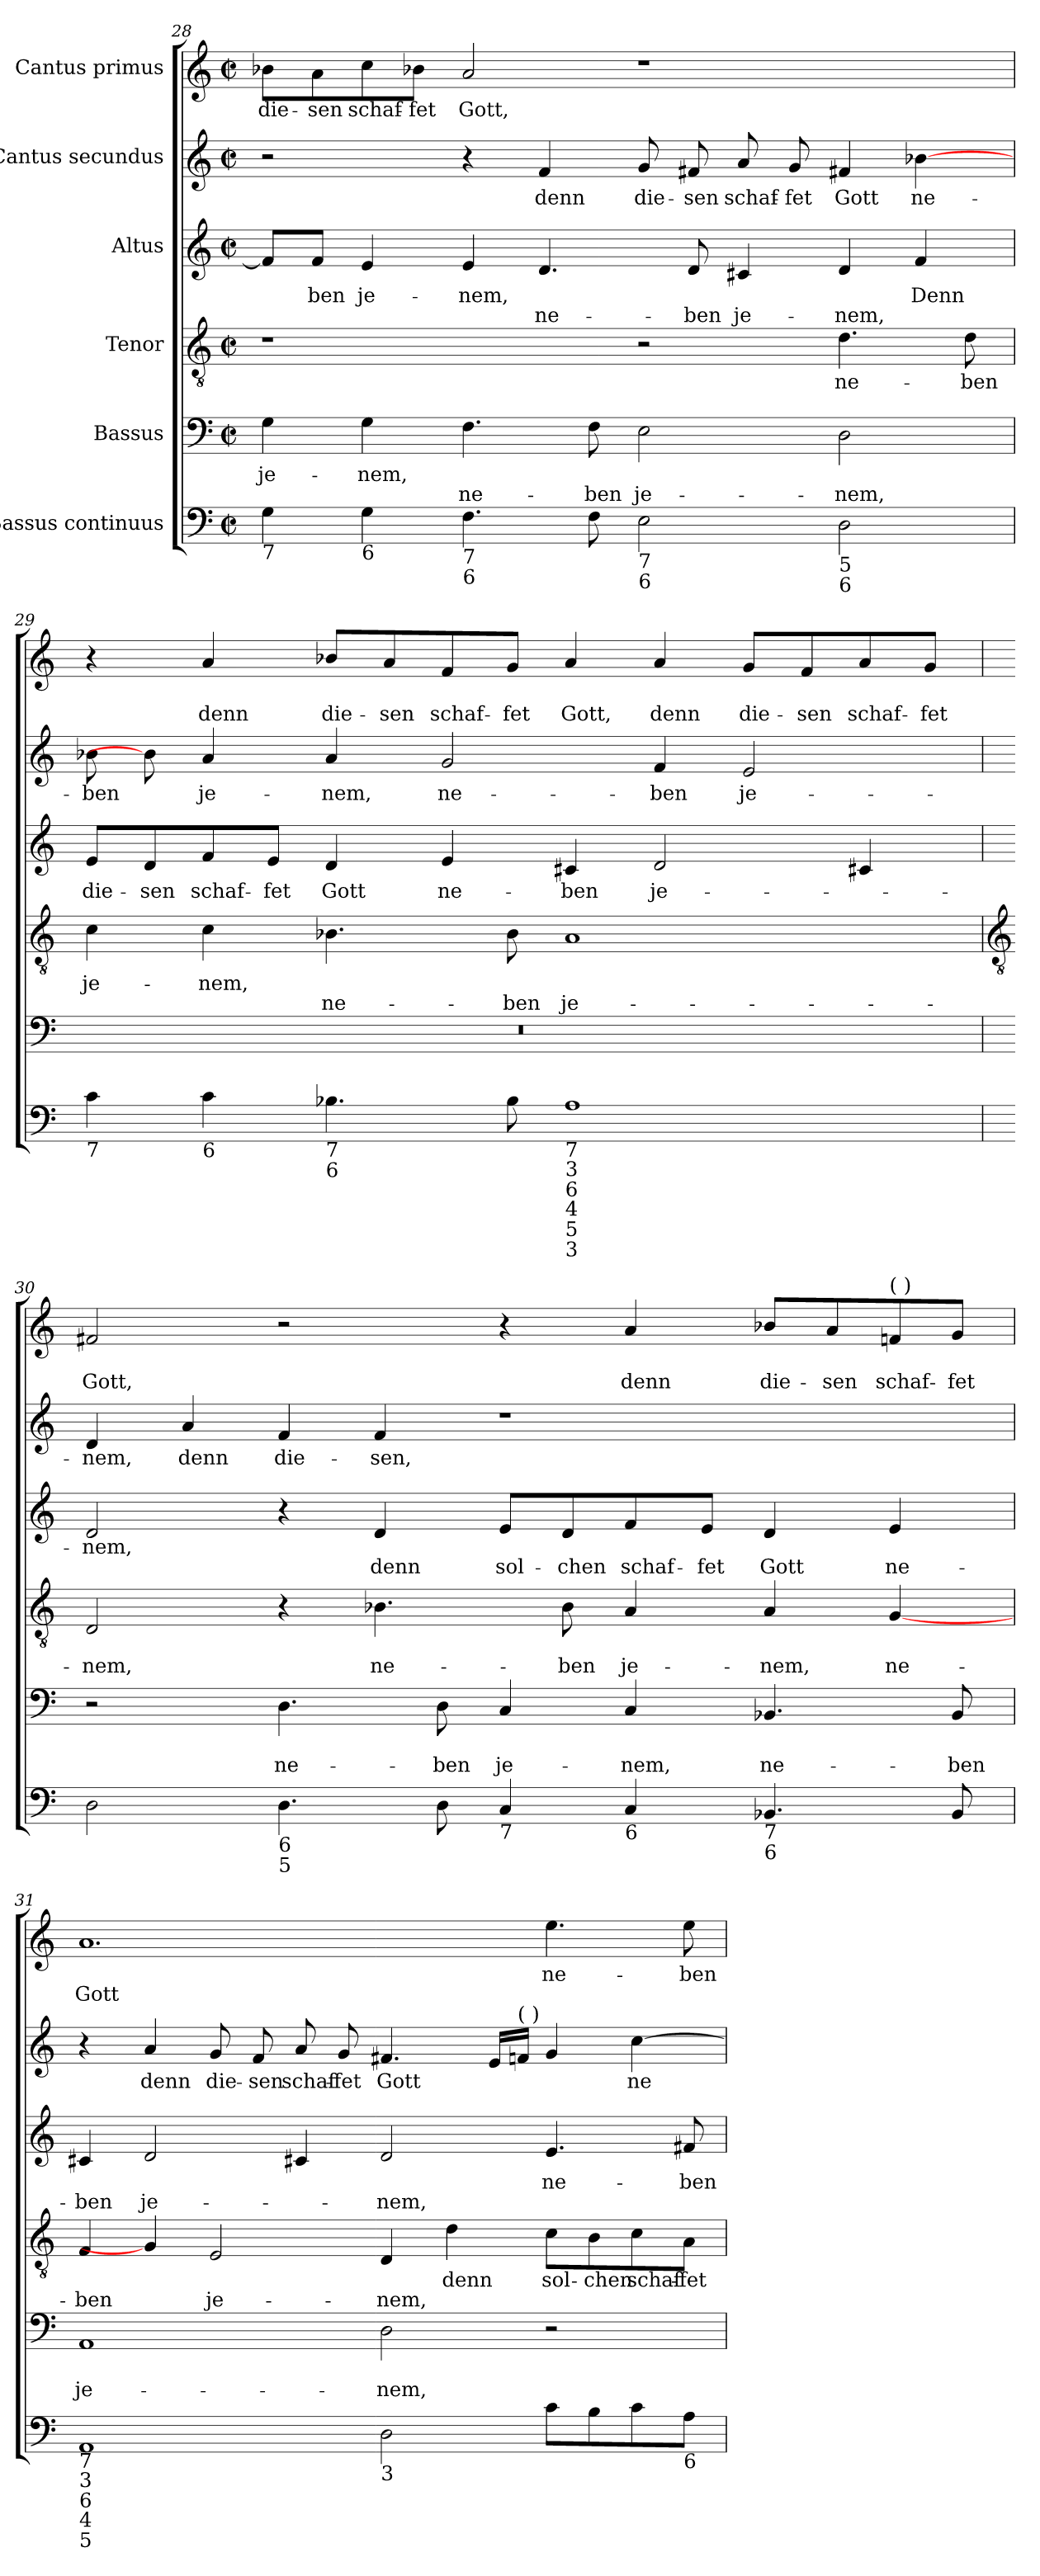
**kern	**kern	**text	**text	**kern	**text	**text	**kern	**text	**text	**kern	**text	**kern	**text	**text
*part6	*part5	*part5	*part5	*part4	*part4	*part4	*part3	*part3	*part3	*part2	*part2	*part1	*part1	*part1
*staff6	*staff5	*staff5	*staff5	*staff4	*staff4	*staff4	*staff3	*staff3	*staff3	*staff2	*staff2	*staff1	*staff1	*staff1
*I"Bassus continuus	*I"Bassus	*	*	*I"Tenor	*	*	*I"Altus	*	*	*I"Cantus secundus	*	*I"Cantus primus	*	*
!!LO:LB:g=z
*clefF4	*clefF4	*	*	*clefGv2	*	*	*clefG2	*	*	*clefG2	*	*clefG2	*	*
*k[]	*k[]	*	*	*k[]	*	*	*k[]	*	*	*k[]	*	*k[]	*	*
*C:	*C:	*	*	*C:	*	*	*C:	*	*	*C:	*	*C:	*	*
*M4/2	*M4/2	*	*	*M4/2	*	*	*M4/2	*	*	*M4/2	*	*M4/2	*	*
*met(c|)	*met(c|)	*	*	*met(c|)	*	*	*met(c|)	*	*	*met(c|)	*	*met(c|)	*	*
=28	=28	=28	=28	=28	=28	=28	=28	=28	=28	=28	=28	=28	=28	=28
!LO:TX:b:t=7	!	!	!	!	!	!	!	!	!	!	!	!	!	!
!	!	!LO:LY:b	!	!	!	!	!	!	!	!	!	!	!LO:LY:b	!
4G	4G	je-	.	1r	.	.	8f/L]	.	.	2r	.	8b-X\L	die-	.
!	!	!	!	!	!	!	!	!LO:LY:b	!	!	!	!	!LO:LY:b	!
.	.	.	.	.	.	.	8f/J	-ben	.	.	.	8a\	-sen	.
!LO:TX:b:t=6	!	!	!	!	!	!	!	!	!	!	!	!	!	!
!	!	!LO:LY:b	!	!	!	!	!	!LO:LY:b	!	!	!	!	!LO:LY:b	!
4G	4G	-nem,	.	.	.	.	4e	je-	.	.	.	8cc\	schaf-	.
!	!	!	!	!	!	!	!	!	!	!	!	!	!LO:LY:b	!
.	.	.	.	.	.	.	.	.	.	.	.	8b-X\J	-fet	.
!LO:TX:b:t=7	!	!	!	!	!	!	!	!	!	!	!	!	!	!
!LO:TX:b:t=6	!	!	!	!	!	!	!	!	!	!	!	!	!	!
!	!	!	!LO:LY:b	!	!	!	!	!LO:LY:b	!	!	!	!	!LO:LY:b	!
4.F	4.F	.	ne-	.	.	.	4e	-nem,	.	4r	.	2a	Gott,	.
!	!	!	!	!	!	!	!	!	!LO:LY:b	!	!LO:LY:b	!	!	!
.	.	.	.	.	.	.	4.d	.	ne-	4f	denn	.	.	.
!	!	!	!LO:LY:b	!	!	!	!	!	!	!	!	!	!	!
8F	8F	.	-ben	.	.	.	.	.	.	.	.	.	.	.
!LO:TX:b:t=7	!	!	!	!	!	!	!	!	!	!	!	!	!	!
!LO:TX:b:t=6	!	!	!	!	!	!	!	!	!	!	!	!	!	!
!	!	!	!LO:LY:b	!	!	!	!	!	!	!	!LO:LY:b	!	!	!
2E	2E	.	je-	2r	.	.	.	.	.	8g	die-	1r	.	.
!	!	!	!	!	!	!	!	!	!LO:LY:b	!	!LO:LY:b	!	!	!
.	.	.	.	.	.	.	8d	.	-ben	8f#X	-sen	.	.	.
!	!	!	!	!	!	!	!	!	!LO:LY:b	!	!LO:LY:b	!	!	!
.	.	.	.	.	.	.	4c#X	.	je-	8a	schaf-	.	.	.
!	!	!	!	!	!	!	!	!	!	!	!LO:LY:b	!	!	!
.	.	.	.	.	.	.	.	.	.	8g	-fet	.	.	.
!LO:TX:b:t=5	!	!	!	!	!	!	!	!	!	!	!	!	!	!
!LO:TX:b:t=6	!	!	!	!	!	!	!	!	!	!	!	!	!	!
!	!	!	!LO:LY:b	!	!LO:LY:b	!	!	!	!LO:LY:b	!	!LO:LY:b	!	!	!
2D	2D	.	-nem,	4.d	ne-	.	4d	.	-nem,	4f#X	Gott	.	.	.
!	!	!	!	!	!	!	!	!LO:LY:b	!	!	!LO:LY:b	!	!	!
.	.	.	.	.	.	.	4f	Denn	.	[4b-X	ne-	.	.	.
!	!	!	!	!	!LO:LY:b	!	!	!	!	!	!	!	!	!
.	.	.	.	8d	-ben	.	.	.	.	.	.	.	.	.
=29	=29	=29	=29	=29	=29	=29	=29	=29	=29	=29	=29	=29	=29	=29
!LO:TX:b:t=7	!	!	!	!	!	!	!	!	!	!	!	!	!	!
!	!	!	!	!	!LO:LY:b	!	!	!LO:LY:b	!	!	!LO:LY:b	!	!	!
4c	0r	.	.	4c	je-	.	8e/L	die-	.	8b-	-ben	4r	.	.
!	!	!	!	!	!	!	!	!LO:LY:b	!	!	!	!	!	!
.	.	.	.	.	.	.	8d/	-sen	.	8b-]	.	.	.	.
!LO:TX:b:t=6	!	!	!	!	!	!	!	!	!	!	!	!	!	!
!	!	!	!	!	!LO:LY:b	!	!	!LO:LY:b	!	!	!LO:LY:b	!	!	!LO:LY:b
4c	.	.	.	4c	-nem,	.	8f/	schaf-	.	4a	je-	4a	.	denn
!	!	!	!	!	!	!	!	!LO:LY:b	!	!	!	!	!	!
.	.	.	.	.	.	.	8e/J	-fet	.	.	.	.	.	.
!LO:TX:b:t=7	!	!	!	!	!	!	!	!	!	!	!	!	!	!
!LO:TX:b:t=6	!	!	!	!	!	!	!	!	!	!	!	!	!	!
!	!	!	!	!	!	!LO:LY:b	!	!LO:LY:b	!	!	!LO:LY:b	!	!	!LO:LY:b
4.B-X	.	.	.	4.B-X	.	ne-	4d	Gott	.	4a	-nem,	8b-X/L	.	die-
!	!	!	!	!	!	!	!	!	!	!	!	!	!	!LO:LY:b
.	.	.	.	.	.	.	.	.	.	.	.	8a/	.	-sen
!	!	!	!	!	!	!	!	!LO:LY:b	!	!	!LO:LY:b	!	!	!LO:LY:b
.	.	.	.	.	.	.	4e	ne-	.	2g	ne-	8f/	.	schaf-
!	!	!	!	!	!	!LO:LY:b	!	!	!	!	!	!	!	!LO:LY:b
8B-	.	.	.	8B-	.	-ben	.	.	.	.	.	8g/J	.	-fet
!LO:TX:b:t=7\n3	!	!	!	!	!	!	!	!	!	!	!	!	!	!
!LO:TX:b:t=6\n4	!	!	!	!	!	!	!	!	!	!	!	!	!	!
!LO:TX:b:t=5	!	!	!	!	!	!	!	!	!	!	!	!	!	!
!LO:TX:b:t=3	!	!	!	!	!	!	!	!	!	!	!	!	!	!
!	!	!	!	!	!	!LO:LY:b	!	!LO:LY:b	!	!	!	!	!	!LO:LY:b
1A	.	.	.	1A	.	je-	4c#X	-ben	.	.	.	4a	.	Gott,
!	!	!	!	!	!	!	!	!LO:LY:b	!	!	!LO:LY:b	!	!	!LO:LY:b
.	.	.	.	.	.	.	2d	je-	.	4f	-ben	4a	.	denn
!	!	!	!	!	!	!	!	!	!	!	!LO:LY:b	!	!	!LO:LY:b
.	.	.	.	.	.	.	.	.	.	2e	je-	8g/L	.	die-
!	!	!	!	!	!	!	!	!	!	!	!	!	!	!LO:LY:b
.	.	.	.	.	.	.	.	.	.	.	.	8f/	.	-sen
!	!	!	!	!	!	!	!	!	!	!	!	!	!	!LO:LY:b
.	.	.	.	.	.	.	4c#X	.	.	.	.	8a/	.	schaf-
!	!	!	!	!	!	!	!	!	!	!	!	!	!	!LO:LY:b
.	.	.	.	.	.	.	.	.	.	.	.	8g/J	.	-fet
!!LO:LB:g=z
=30	=30	=30	=30	=30	=30	=30	=30	=30	=30	=30	=30	=30	=30	=30
*	*	*	*	*clefGv2	*	*	*	*	*	*	*	*	*	*
!	!	!	!	!	!	!LO:LY:b	!	!LO:LY:b	!	!	!LO:LY:b	!	!	!LO:LY:b
2D	2r	.	.	2D	.	-nem,	2d	-nem,	.	4d	-nem,	2f#X	.	Gott,
!	!	!	!	!	!	!	!	!	!	!	!LO:LY:b	!	!	!
.	.	.	.	.	.	.	.	.	.	4a	denn	.	.	.
!LO:TX:b:t=6	!	!	!	!	!	!	!	!	!	!	!	!	!	!
!LO:TX:b:t=5	!	!	!	!	!	!	!	!	!	!	!	!	!	!
!	!	!	!LO:LY:b	!	!	!	!	!	!	!	!LO:LY:b	!	!	!
4.D	4.D	.	ne-	4r	.	.	4r	.	.	4f	die-	2r	.	.
!	!	!	!	!	!	!LO:LY:b	!	!	!LO:LY:b	!	!LO:LY:b	!	!	!
.	.	.	.	4.B-X	.	ne-	4d	.	denn	4f	-sen,	.	.	.
!	!	!	!LO:LY:b	!	!	!	!	!	!	!	!	!	!	!
8D	8D	.	-ben	.	.	.	.	.	.	.	.	.	.	.
!LO:TX:b:t=7	!	!	!	!	!	!	!	!	!	!	!	!	!	!
!	!	!	!LO:LY:b	!	!	!	!	!	!LO:LY:b	!	!	!	!	!
4C	4C	.	je-	.	.	.	8e/L	.	sol-	1r	.	4r	.	.
!	!	!	!	!	!	!LO:LY:b	!	!	!LO:LY:b	!	!	!	!	!
.	.	.	.	8B-	.	-ben	8d/	.	-chen	.	.	.	.	.
!LO:TX:b:t=6	!	!	!	!	!	!	!	!	!	!	!	!	!	!
!	!	!	!LO:LY:b	!	!	!LO:LY:b	!	!	!LO:LY:b	!	!	!	!	!LO:LY:b
4C	4C	.	-nem,	4A	.	je-	8f/	.	schaf-	.	.	4a	.	denn
!	!	!	!	!	!	!	!	!	!LO:LY:b	!	!	!	!	!
.	.	.	.	.	.	.	8e/J	.	-fet	.	.	.	.	.
!LO:TX:b:t=7	!	!	!	!	!	!	!	!	!	!	!	!	!	!
!LO:TX:b:t=6	!	!	!	!	!	!	!	!	!	!	!	!	!	!
!	!	!	!LO:LY:b	!	!	!LO:LY:b	!	!	!LO:LY:b	!	!	!	!	!LO:LY:b
4.BB-X	4.BB-X	.	ne-	4A	.	-nem,	4d	.	Gott	.	.	8b-X/L	.	die-
!	!	!	!	!	!	!	!	!	!	!	!	!	!	!LO:LY:b
.	.	.	.	.	.	.	.	.	.	.	.	8a/	.	-sen
!	!	!	!	!	!	!	!	!	!	!	!	!LO:TX:a:t=(  )	!	!
!	!	!	!	!	!	!LO:LY:b	!	!	!LO:LY:b	!	!	!	!	!LO:LY:b
.	.	.	.	[4G	.	ne-	4e	.	ne-	.	.	8f/	.	schaf-
!	!	!	!LO:LY:b	!	!	!	!	!	!	!	!	!	!	!LO:LY:b
8BB-	8BB-	.	-ben	.	.	.	.	.	.	.	.	8g/J	.	-fet
=31	=31	=31	=31	=31	=31	=31	=31	=31	=31	=31	=31	=31	=31	=31
!LO:TX:b:t=7\n3	!	!	!	!	!	!	!	!	!	!	!	!	!	!
!LO:TX:b:t=6\n4	!	!	!	!	!	!	!	!	!	!	!	!	!	!
!LO:TX:b:t=5	!	!	!	!	!	!	!	!	!	!	!	!	!	!
!	!	!	!LO:LY:b	!	!	!LO:LY:b	!	!	!LO:LY:b	!	!	!	!	!LO:LY:b
1AA	1AA	.	je-	4F	.	-ben	4c#X	.	-ben	4r	.	1.a	.	Gott
!	!	!	!	!	!	!	!	!	!LO:LY:b	!	!LO:LY:b	!	!	!
.	.	.	.	4G]	.	.	2d	.	je-	4a	denn	.	.	.
!	!	!	!	!	!	!LO:LY:b	!	!	!	!	!LO:LY:b	!	!	!
.	.	.	.	2E	.	je-	.	.	.	8g	die-	.	.	.
!	!	!	!	!	!	!	!	!	!	!	!LO:LY:b	!	!	!
.	.	.	.	.	.	.	.	.	.	8f	-sen	.	.	.
!	!	!	!	!	!	!	!	!	!	!	!LO:LY:b	!	!	!
.	.	.	.	.	.	.	4c#X	.	.	8a	schaf-	.	.	.
!	!	!	!	!	!	!	!	!	!	!	!LO:LY:b	!	!	!
.	.	.	.	.	.	.	.	.	.	8g	-fet	.	.	.
!LO:TX:b:t=3	!	!	!	!	!	!	!	!	!	!	!	!	!	!
!	!	!	!LO:LY:b	!	!	!LO:LY:b	!	!	!LO:LY:b	!	!LO:LY:b	!	!	!
2D	2D	.	-nem,	4D	.	-nem,	2d	.	-nem,	4.f#X	Gott	.	.	.
!	!	!	!	!	!LO:LY:b	!	!	!	!	!	!	!	!	!
.	.	.	.	4d	denn	.	.	.	.	.	.	.	.	.
.	.	.	.	.	.	.	.	.	.	16eLL	.	.	.	.
!	!	!	!	!	!	!	!	!	!	!LO:TX:a:t=(  )	!	!	!	!
.	.	.	.	.	.	.	.	.	.	16fJJ	.	.	.	.
!	!	!	!	!	!LO:LY:b	!	!	!LO:LY:b	!	!	!	!	!LO:LY:b	!
8c\L	2r	.	.	8c\L	sol-	.	4.e	ne-	.	4g	.	4.ee	ne-	.
!	!	!	!	!	!LO:LY:b	!	!	!	!	!	!	!	!	!
8B\	.	.	.	8B\	-chen	.	.	.	.	.	.	.	.	.
!	!	!	!	!	!LO:LY:b	!	!	!	!	!	!LO:LY:b	!	!	!
8c\	.	.	.	8c\	schaf-	.	.	.	.	[4cc	ne-	.	.	.
!LO:TX:b:t=6	!	!	!	!	!	!	!	!	!	!	!	!	!	!
!	!	!	!	!	!LO:LY:b	!	!	!LO:LY:b	!	!	!	!	!LO:LY:b	!
8A\J	.	.	.	8A\J	-fet	.	8f#X	-ben	.	.	.	8ee	-ben	.
=	=	=	=	=	=	=	=	=	=	=	=	=	=	=
*-	*-	*-	*-	*-	*-	*-	*-	*-	*-	*-	*-	*-	*-	*-
